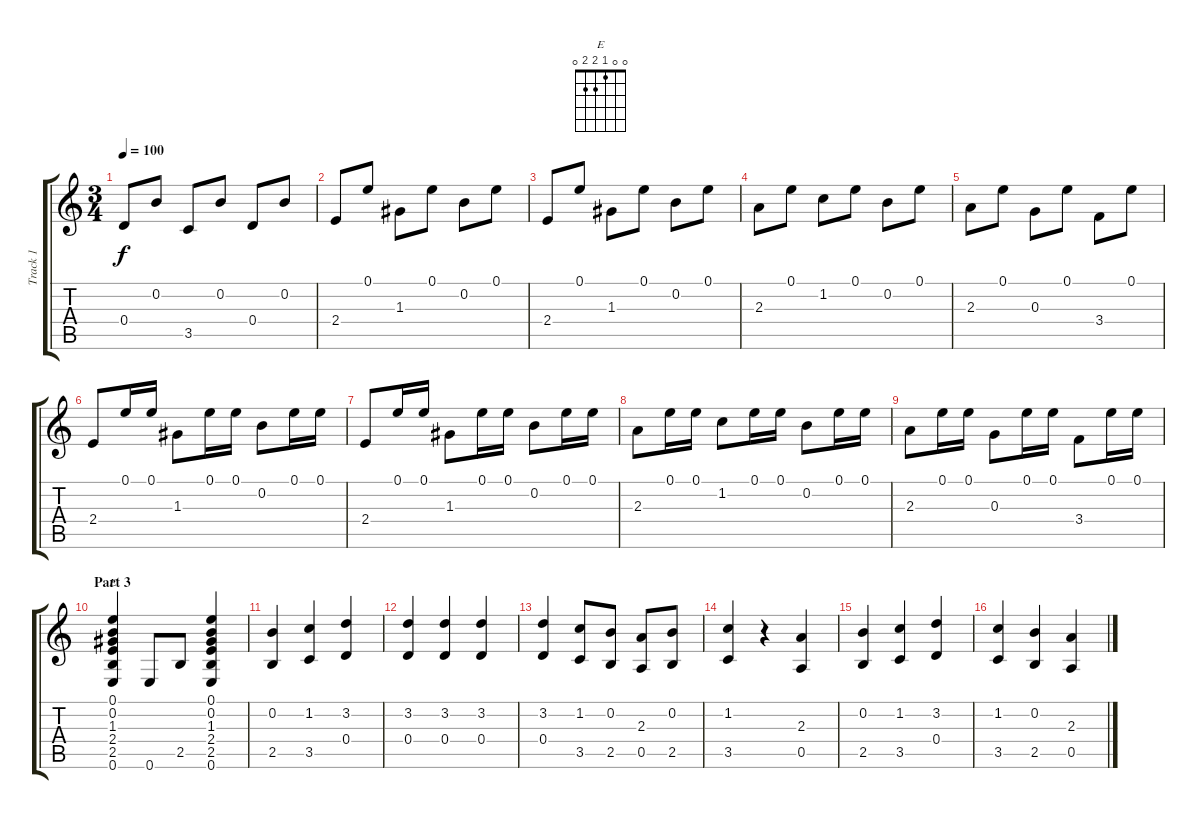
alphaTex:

\track ("Track 1" "Track 1") {instrument acousticguitarnylon}
\staff {score tabs}
\tuning (E4 B3 G3 D3 A2 E2) {hide}
\chord ("E" 0 0 1 2 2 0)
\ts (3 4)
\tempo 100
\clef g2
\ks c
0.4.8{dy f} 0.2.8 3.5.8 0.2.8 0.4.8 0.2.8 |
2.4.8 0.1.8 1.3.8 0.1.8 0.2.8 0.1.8 |
2.4.8 0.1.8 1.3.8 0.1.8 0.2.8 0.1.8 |
2.3.8 0.1.8 1.2.8 0.1.8 0.2.8 0.1.8 |
2.3.8 0.1.8 0.3.8 0.1.8 3.4.8 0.1.8 |
2.4.8 0.1.16 0.1.16 1.3.8 0.1.16 0.1.16 0.2.8 0.1.16 0.1.16 |
2.4.8 0.1.16 0.1.16 1.3.8 0.1.16 0.1.16 0.2.8 0.1.16 0.1.16 |
2.3.8 0.1.16 0.1.16 1.2.8 0.1.16 0.1.16 0.2.8 0.1.16 0.1.16 |
2.3.8 0.1.16 0.1.16 0.3.8 0.1.16 0.1.16 3.4.8 0.1.16 0.1.16 |
\section ("" "Part 3")
(0.1 0.2 1.3 2.4 2.5 0.6).4{ch "E"} 0.6.8 2.5.8 (0.1 0.2 1.3 2.4 2.5 0.6).4 |
(0.2 2.5).4 (1.2 3.5).4 (3.2 0.4).4 |
(3.2 0.4).4 (3.2 0.4).4 (3.2 0.4).4 |
(3.2 0.4).4 (1.2 3.5).8 (0.2 2.5).8 (2.3 0.5).8 (0.2 2.5).8 |
(1.2 3.5).4 r.4 (2.3 0.5).4 |
(0.2 2.5).4 (1.2 3.5).4 (3.2 0.4).4 |
(1.2 3.5).4 (0.2 2.5).4 (2.3 0.5).4
